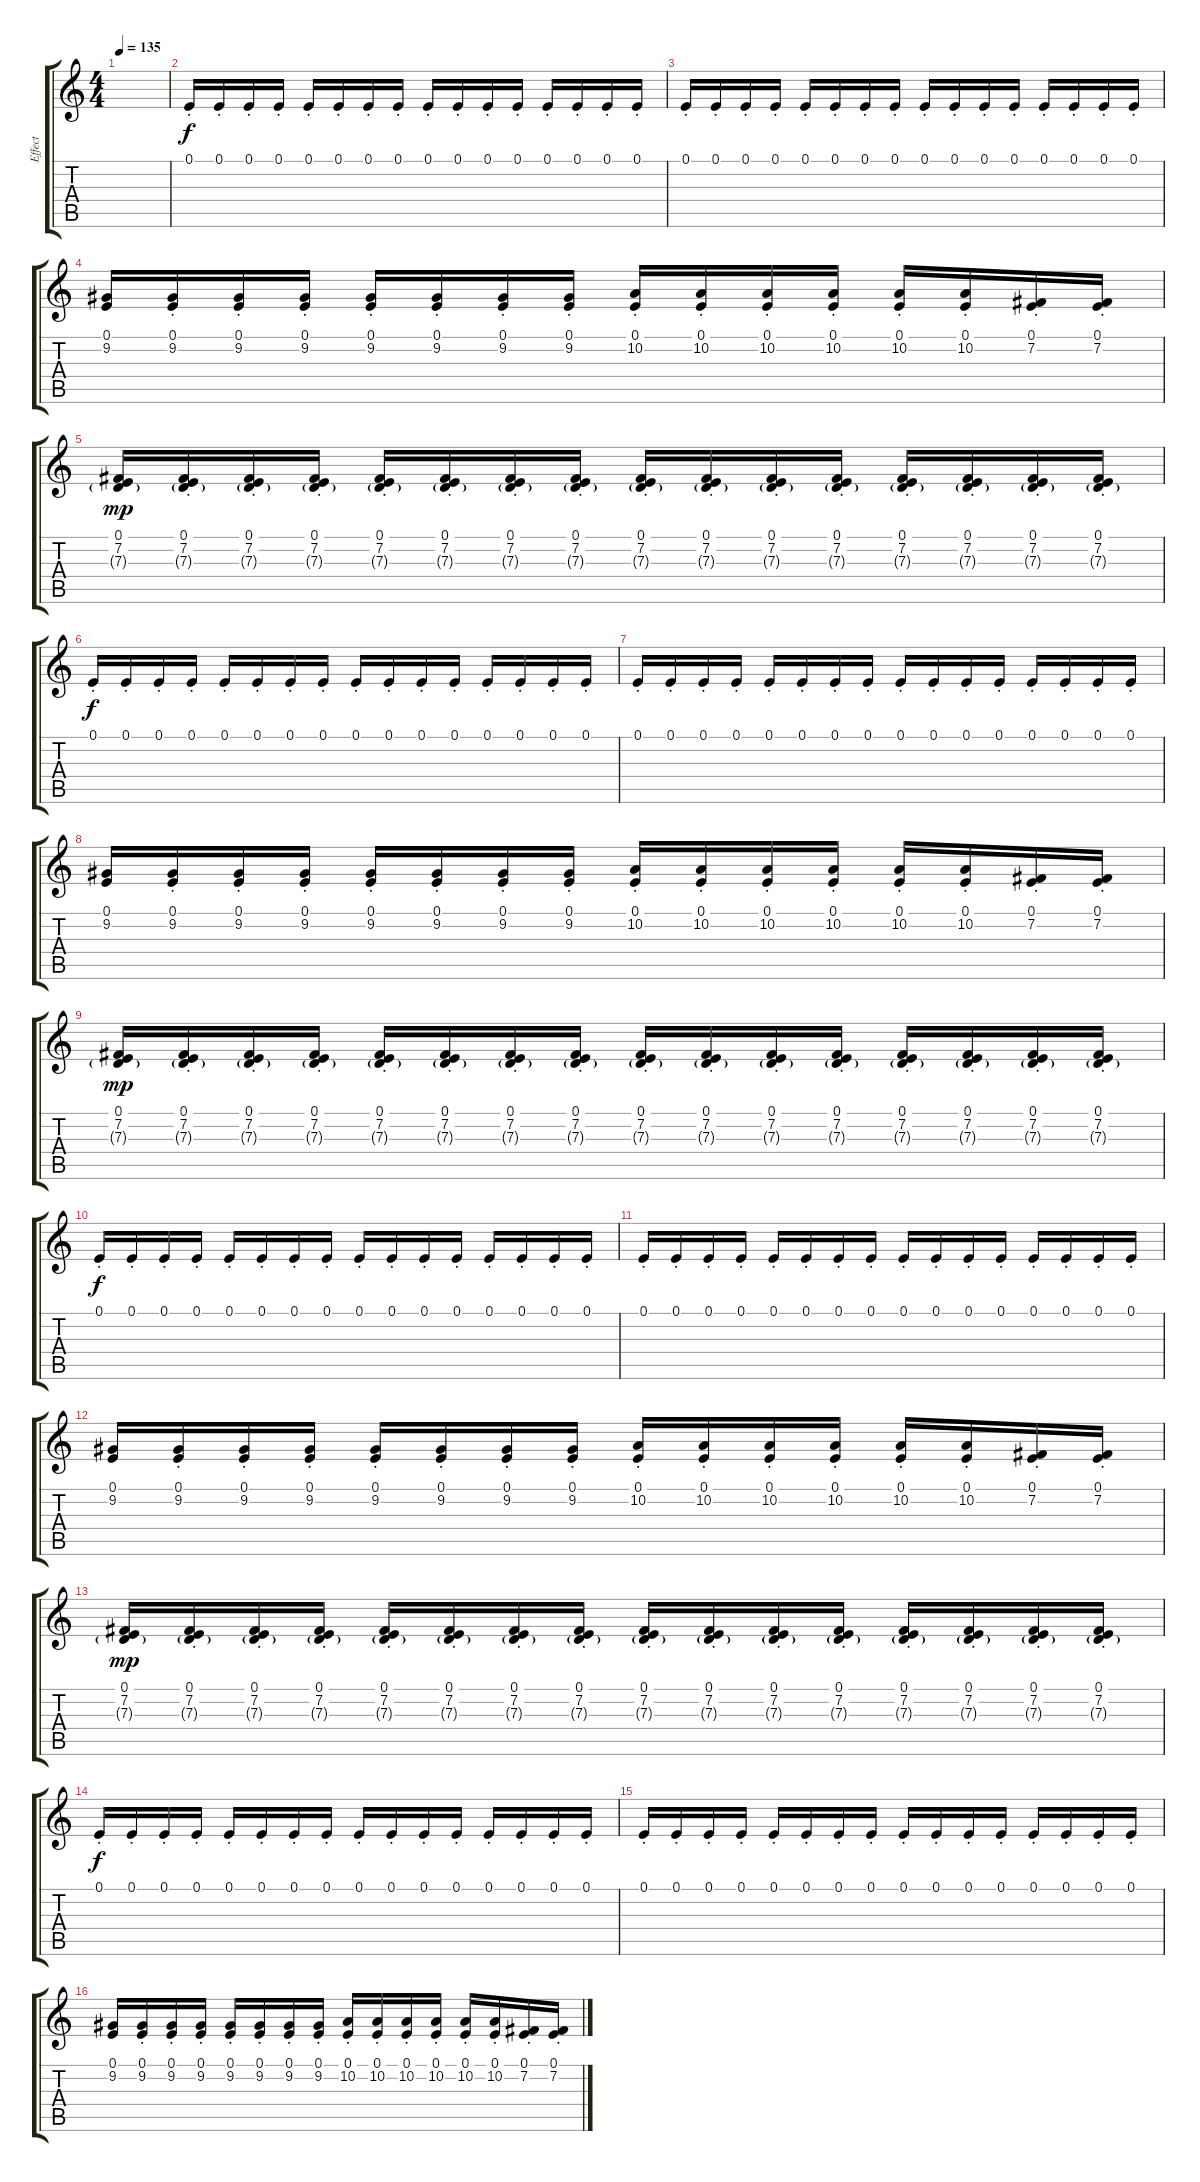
\track ("Effect" "Effect") {instrument lead3calliope}
\staff {score tabs}
\tuning (E4 B3 G3 D3 A2 E2) {hide}
\ts (4 4)
\tempo 135
\clef g2
\ks c
|
0.1{st}.16 0.1{st}.16 0.1{st}.16 0.1{st}.16 0.1{st}.16 0.1{st}.16 0.1{st}.16 0.1{st}.16 0.1{st}.16 0.1{st}.16 0.1{st}.16 0.1{st}.16 0.1{st}.16 0.1{st}.16 0.1{st}.16 0.1{st}.16 |
0.1{st}.16 0.1{st}.16 0.1{st}.16 0.1{st}.16 0.1{st}.16 0.1{st}.16 0.1{st}.16 0.1{st}.16 0.1{st}.16 0.1{st}.16 0.1{st}.16 0.1{st}.16 0.1{st}.16 0.1{st}.16 0.1{st}.16 0.1{st}.16 |
(0.1 9.2).16 (0.1{st} 9.2).16 (0.1{st} 9.2).16 (0.1{st} 9.2).16 (0.1{st} 9.2).16 (0.1{st} 9.2).16 (0.1{st} 9.2).16 (0.1{st} 9.2).16 (0.1{st} 10.2).16 (0.1{st} 10.2).16 (0.1{st} 10.2).16 (0.1{st} 10.2).16 (0.1{st} 10.2).16 (0.1{st} 10.2).16 (0.1{st} 7.2).16 (0.1{st} 7.2).16 |
(0.1 7.2 7.3{g}).16{dy mp} (0.1{st} 7.2 7.3{g}).16 (0.1{st} 7.2 7.3{g}).16 (0.1{st} 7.2 7.3{g}).16 (0.1{st} 7.2 7.3{g}).16 (0.1{st} 7.2 7.3{g}).16 (0.1{st} 7.2 7.3{g}).16 (0.1{st} 7.2 7.3{g}).16 (0.1{st} 7.2 7.3{g}).16 (0.1{st} 7.2 7.3{g}).16 (0.1{st} 7.2 7.3{g}).16 (0.1{st} 7.2 7.3{g}).16 (0.1{st} 7.2 7.3{g}).16 (0.1{st} 7.2 7.3{g}).16 (0.1{st} 7.2 7.3{g}).16 (0.1{st} 7.2 7.3{g}).16 |
0.1{st}.16{dy f} 0.1{st}.16 0.1{st}.16 0.1{st}.16 0.1{st}.16 0.1{st}.16 0.1{st}.16 0.1{st}.16 0.1{st}.16 0.1{st}.16 0.1{st}.16 0.1{st}.16 0.1{st}.16 0.1{st}.16 0.1{st}.16 0.1{st}.16 |
0.1{st}.16 0.1{st}.16 0.1{st}.16 0.1{st}.16 0.1{st}.16 0.1{st}.16 0.1{st}.16 0.1{st}.16 0.1{st}.16 0.1{st}.16 0.1{st}.16 0.1{st}.16 0.1{st}.16 0.1{st}.16 0.1{st}.16 0.1{st}.16 |
(0.1 9.2).16 (0.1{st} 9.2).16 (0.1{st} 9.2).16 (0.1{st} 9.2).16 (0.1{st} 9.2).16 (0.1{st} 9.2).16 (0.1{st} 9.2).16 (0.1{st} 9.2).16 (0.1{st} 10.2).16 (0.1{st} 10.2).16 (0.1{st} 10.2).16 (0.1{st} 10.2).16 (0.1{st} 10.2).16 (0.1{st} 10.2).16 (0.1{st} 7.2).16 (0.1{st} 7.2).16 |
(0.1 7.2 7.3{g}).16{dy mp} (0.1{st} 7.2 7.3{g}).16 (0.1{st} 7.2 7.3{g}).16 (0.1{st} 7.2 7.3{g}).16 (0.1{st} 7.2 7.3{g}).16 (0.1{st} 7.2 7.3{g}).16 (0.1{st} 7.2 7.3{g}).16 (0.1{st} 7.2 7.3{g}).16 (0.1{st} 7.2 7.3{g}).16 (0.1{st} 7.2 7.3{g}).16 (0.1{st} 7.2 7.3{g}).16 (0.1{st} 7.2 7.3{g}).16 (0.1{st} 7.2 7.3{g}).16 (0.1{st} 7.2 7.3{g}).16 (0.1{st} 7.2 7.3{g}).16 (0.1{st} 7.2 7.3{g}).16 |
0.1{st}.16{dy f} 0.1{st}.16 0.1{st}.16 0.1{st}.16 0.1{st}.16 0.1{st}.16 0.1{st}.16 0.1{st}.16 0.1{st}.16 0.1{st}.16 0.1{st}.16 0.1{st}.16 0.1{st}.16 0.1{st}.16 0.1{st}.16 0.1{st}.16 |
0.1{st}.16 0.1{st}.16 0.1{st}.16 0.1{st}.16 0.1{st}.16 0.1{st}.16 0.1{st}.16 0.1{st}.16 0.1{st}.16 0.1{st}.16 0.1{st}.16 0.1{st}.16 0.1{st}.16 0.1{st}.16 0.1{st}.16 0.1{st}.16 |
(0.1 9.2).16 (0.1{st} 9.2).16 (0.1{st} 9.2).16 (0.1{st} 9.2).16 (0.1{st} 9.2).16 (0.1{st} 9.2).16 (0.1{st} 9.2).16 (0.1{st} 9.2).16 (0.1{st} 10.2).16 (0.1{st} 10.2).16 (0.1{st} 10.2).16 (0.1{st} 10.2).16 (0.1{st} 10.2).16 (0.1{st} 10.2).16 (0.1{st} 7.2).16 (0.1{st} 7.2).16 |
(0.1 7.2 7.3{g}).16{dy mp} (0.1{st} 7.2 7.3{g}).16 (0.1{st} 7.2 7.3{g}).16 (0.1{st} 7.2 7.3{g}).16 (0.1{st} 7.2 7.3{g}).16 (0.1{st} 7.2 7.3{g}).16 (0.1{st} 7.2 7.3{g}).16 (0.1{st} 7.2 7.3{g}).16 (0.1{st} 7.2 7.3{g}).16 (0.1{st} 7.2 7.3{g}).16 (0.1{st} 7.2 7.3{g}).16 (0.1{st} 7.2 7.3{g}).16 (0.1{st} 7.2 7.3{g}).16 (0.1{st} 7.2 7.3{g}).16 (0.1{st} 7.2 7.3{g}).16 (0.1{st} 7.2 7.3{g}).16 |
0.1{st}.16{dy f} 0.1{st}.16 0.1{st}.16 0.1{st}.16 0.1{st}.16 0.1{st}.16 0.1{st}.16 0.1{st}.16 0.1{st}.16 0.1{st}.16 0.1{st}.16 0.1{st}.16 0.1{st}.16 0.1{st}.16 0.1{st}.16 0.1{st}.16 |
0.1{st}.16 0.1{st}.16 0.1{st}.16 0.1{st}.16 0.1{st}.16 0.1{st}.16 0.1{st}.16 0.1{st}.16 0.1{st}.16 0.1{st}.16 0.1{st}.16 0.1{st}.16 0.1{st}.16 0.1{st}.16 0.1{st}.16 0.1{st}.16 |
(0.1 9.2).16 (0.1{st} 9.2).16 (0.1{st} 9.2).16 (0.1{st} 9.2).16 (0.1{st} 9.2).16 (0.1{st} 9.2).16 (0.1{st} 9.2).16 (0.1{st} 9.2).16 (0.1{st} 10.2).16 (0.1{st} 10.2).16 (0.1{st} 10.2).16 (0.1{st} 10.2).16 (0.1{st} 10.2).16 (0.1{st} 10.2).16 (0.1{st} 7.2).16 (0.1{st} 7.2).16
